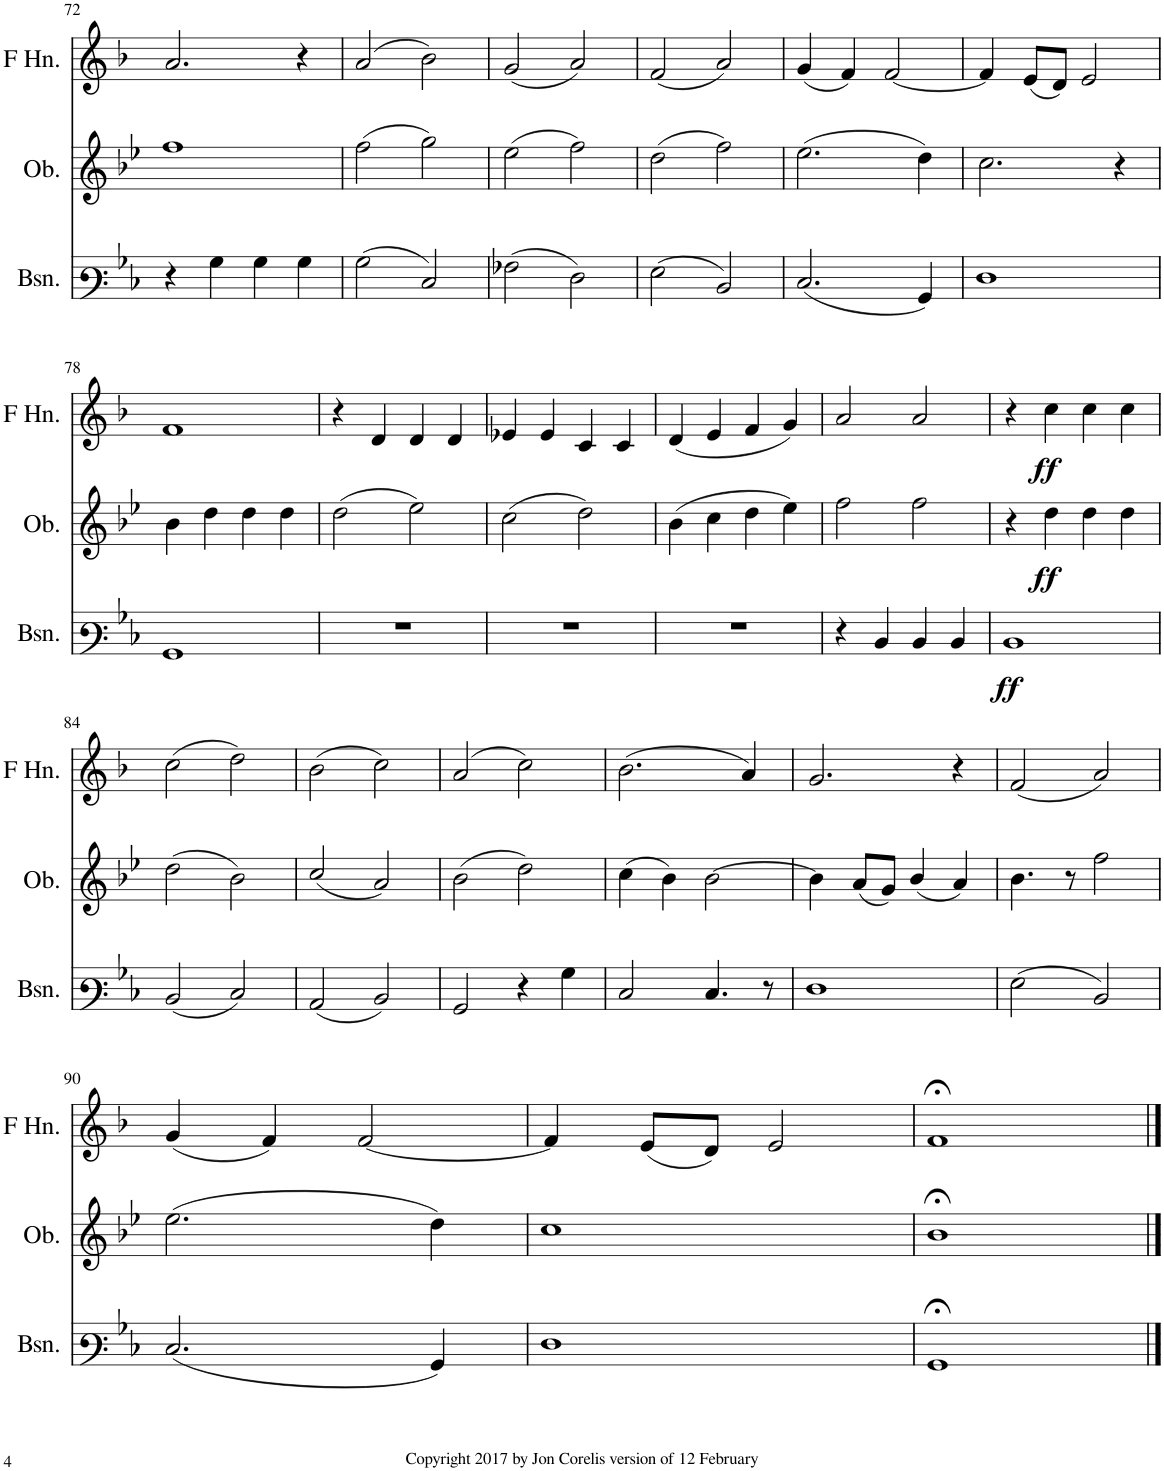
**kern	**dynam	**kern	**dynam	**kern	**dynam
*part3	*part3	*part2	*part2	*part1	*part1
*staff3	*staff3	*staff2	*staff2	*staff1	*staff1
*I"Bassoon	*	*I"Oboe	*	*I"Horn in F	*
*I'Bsn.	*	*I'Ob.	*	*	*
!!LO:PB:g=z
*clefF3	*	*clefG2	*	*clefG2	*
*	*	*	*	*Trd4c7	*
*k[b-e-]	*	*k[b-e-]	*	*k[b-]	*
*M4/4	*	*M4/4	*	*M4/4	*
=72	=72	=72	=72	=72	=72
4r	.	1ff	.	2.a/	.
4B-\	.	.	.	.	.
4B-\	.	.	.	.	.
4B-\	.	.	.	4r	.
=73	=73	=73	=73	=73	=73
(2B-\	.	(2ff\	.	(2a/	.
2E-/)	.	2gg\)	.	2b-\)	.
=74	=74	=74	=74	=74	=74
(2A-X\	.	(2ee-\	.	(2g/	.
2F\)	.	2ff\)	.	2a/)	.
=75	=75	=75	=75	=75	=75
(2G\	.	(2dd\	.	(2f/	.
2D/)	.	2ff\)	.	2a/)	.
=76	=76	=76	=76	=76	=76
(2.E-/	.	(2.ee-\	.	(4g/	.
.	.	.	.	4f/)	.
.	.	.	.	[2f/	.
4BB-/)	.	4dd\)	.	.	.
=77	=77	=77	=77	=77	=77
1F	.	2.cc\	.	4f/]	.
.	.	.	.	(8e/L	.
.	.	.	.	8d/J)	.
.	.	.	.	2e/	.
.	.	4r	.	.	.
!!LO:LB:g=z
=78	=78	=78	=78	=78	=78
1BB-	.	4b-\	.	1f	.
.	.	4dd\	.	.	.
.	.	4dd\	.	.	.
.	.	4dd\	.	.	.
=79	=79	=79	=79	=79	=79
1r	.	(2dd\	.	4r	.
.	.	.	.	4d/	.
.	.	2ee-\)	.	4d/	.
.	.	.	.	4d/	.
=80	=80	=80	=80	=80	=80
1r	.	(2cc\	.	4e-X/	.
.	.	.	.	4e-/	.
.	.	2dd\)	.	4c/	.
.	.	.	.	4c/	.
=81	=81	=81	=81	=81	=81
1r	.	(4b-\	.	(4d/	.
.	.	4cc\	.	4e/	.
.	.	4dd\	.	4f/	.
.	.	4ee-\)	.	4g/)	.
=82	=82	=82	=82	=82	=82
4r	.	2ff\	.	2a/	.
4D/	.	.	.	.	.
4D/	.	2ff\	.	2a/	.
4D/	.	.	.	.	.
=83	=83	=83	=83	=83	=83
!	!LO:DY:b	!	!	!	!
1D	ff	4r	.	4r	.
!	!	!	!LO:DY:b	!	!LO:DY:b
.	.	4dd\	ff	4cc\	ff
.	.	4dd\	.	4cc\	.
.	.	4dd\	.	4cc\	.
!!LO:LB:g=z
=84	=84	=84	=84	=84	=84
(2D/	.	(2dd\	.	(2cc\	.
2E-/)	.	2b-\)	.	2dd\)	.
=85	=85	=85	=85	=85	=85
(2C/	.	(2cc/	.	(2b-\	.
2D/)	.	2a/)	.	2cc\)	.
=86	=86	=86	=86	=86	=86
2BB-/	.	(2b-\	.	(2a/	.
4r	.	2dd\)	.	2cc\)	.
4B-\	.	.	.	.	.
=87	=87	=87	=87	=87	=87
2E-/	.	(4cc\	.	(2.b-\	.
.	.	4b-\)	.	.	.
4.E-/	.	[2b-\	.	.	.
.	.	.	.	4a/)	.
8r	.	.	.	.	.
=88	=88	=88	=88	=88	=88
1F	.	4b-\]	.	2.g/	.
.	.	(8a/L	.	.	.
.	.	8g/J)	.	.	.
.	.	(4b-/	.	.	.
.	.	4a/)	.	4r	.
=89	=89	=89	=89	=89	=89
(2G\	.	4.b-\	.	(2f/	.
.	.	8r	.	.	.
2D/)	.	2ff\	.	2a/)	.
!!LO:LB:g=z
=90	=90	=90	=90	=90	=90
(2.E-/	.	(2.ee-\	.	(4g/	.
.	.	.	.	4f/)	.
.	.	.	.	[2f/	.
4BB-/)	.	4dd\)	.	.	.
=91	=91	=91	=91	=91	=91
1F	.	1cc	.	4f/]	.
.	.	.	.	(8e/L	.
.	.	.	.	8d/J)	.
.	.	.	.	2e/	.
=92	=92	=92	=92	=92	=92
1BB-;<	.	1b-;<	.	1f;<	.
==	==	==	==	==	==
*-	*-	*-	*-	*-	*-
